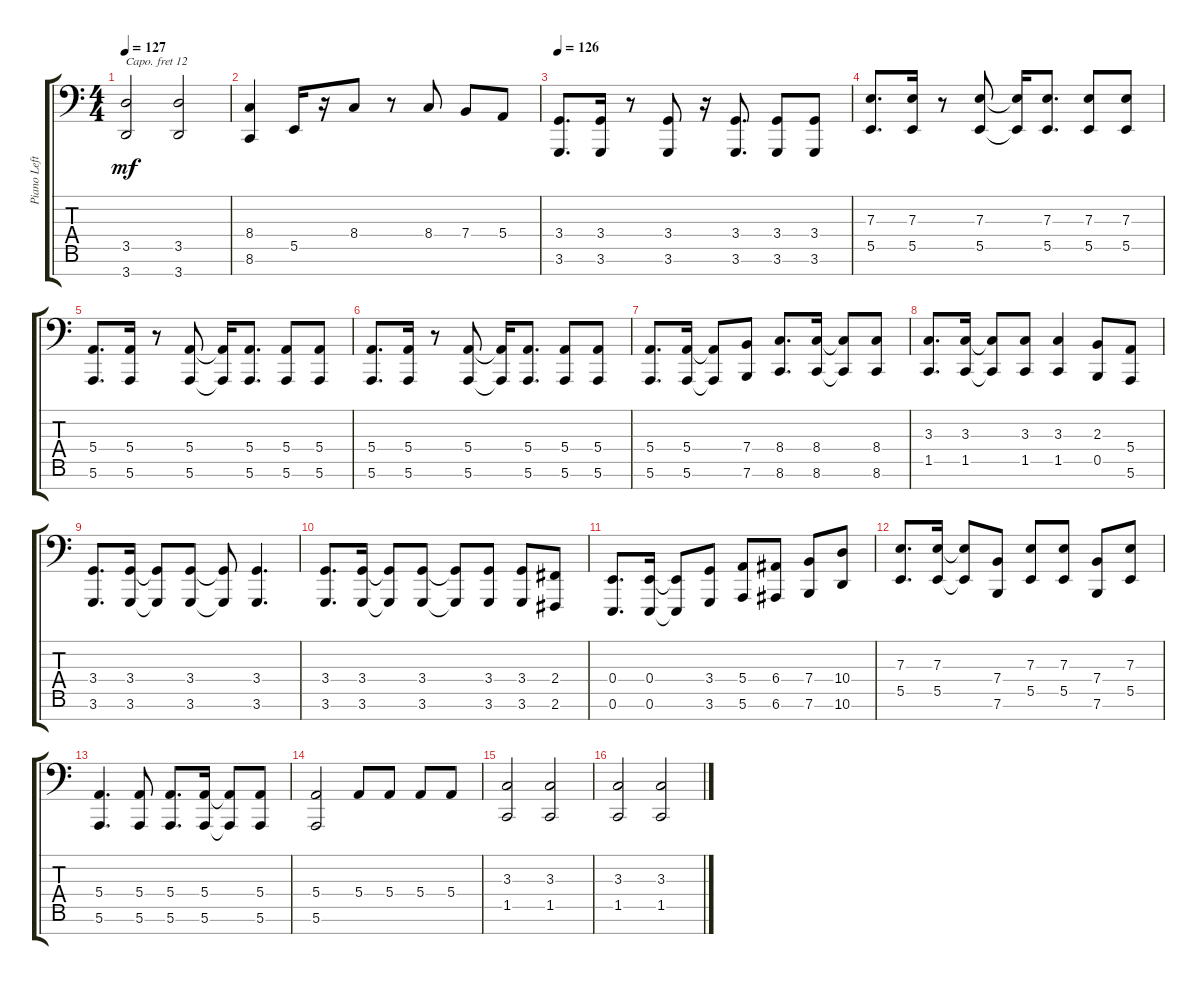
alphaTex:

\track ("Piano Left Hand (Elton John)" "Piano Left") {instrument acousticgrandpiano}
\staff {score tabs}
\capo 12
\tuning (G2 D2 A1 E1 B0 E0 B-1) {hide}
\ts (4 4)
\tempo 127
\clef f4
\ks c
(3.5 3.7).2{dy mf} (3.5 3.7).2 |
(8.4 8.6).4 5.5.16 r.16 8.4.8 r.8 8.4.8 7.4.8 5.4.8 |
\tempo 126
(3.4 3.6).8{d} (3.4 3.6).16 r.8 (3.4 3.6).8 r.16 (3.4 3.6).8{d} (3.4 3.6).8 (3.4 3.6).8 |
(7.3 5.5).8{d} (7.3 5.5).16 r.8 (7.3 5.5).8 (7.3{t} 5.5{t}).16 (7.3 5.5).8{d} (7.3 5.5).8 (7.3 5.5).8 |
(5.4 5.6).8{d} (5.4 5.6).16 r.8 (5.4 5.6).8 (5.4{t} 5.6{t}).16 (5.4 5.6).8{d} (5.4 5.6).8 (5.4 5.6).8 |
(5.4 5.6).8{d} (5.4 5.6).16 r.8 (5.4 5.6).8 (5.4{t} 5.6{t}).16 (5.4 5.6).8{d} (5.4 5.6).8 (5.4 5.6).8 |
(5.4 5.6).8{d} (5.4 5.6).16 (5.4{t} 5.6{t}).8 (7.4 7.6).8 (8.4 8.6).8{d} (8.4 8.6).16 (8.4{t} 8.6{t}).8 (8.4 8.6).8 |
(3.3 1.5).8{d} (3.3 1.5).16 (3.3{t} 1.5{t}).8 (3.3 1.5).8 (3.3 1.5).4 (2.3 0.5).8 (5.4 5.6).8 |
(3.4 3.6).8{d} (3.4 3.6).16 (3.4{t} 3.6{t}).8 (3.4 3.6).8 (3.4{t} 3.6{t}).8 (3.4 3.6).4{d} |
(3.4 3.6).8{d} (3.4 3.6).16 (3.4{t} 3.6{t}).8 (3.4 3.6).8 (3.4{t} 3.6{t}).8 (3.4 3.6).8 (3.4 3.6).8 (2.4 2.6).8 |
(0.4 0.6).8{d} (0.4 0.6).16 (0.4{t} 0.6{t}).8 (3.4 3.6).8 (5.4 5.6).8 (6.4 6.6).8 (7.4 7.6).8 (10.4 10.6).8 |
(7.3 5.5).8{d} (7.3 5.5).16 (7.3{t} 5.5{t}).8 (7.4 7.6).8 (7.3 5.5).8 (7.3 5.5).8 (7.4 7.6).8 (7.3 5.5).8 |
(5.4 5.6).4{d} (5.4 5.6).8 (5.4 5.6).8{d} (5.4 5.6).16 (5.4{t} 5.6{t}).8 (5.4 5.6).8 |
(5.4 5.6).2 5.4.8 5.4.8 5.4.8 5.4.8 |
(3.3 1.5).2 (3.3 1.5).2 |
(3.3 1.5).2 (3.3 1.5).2
